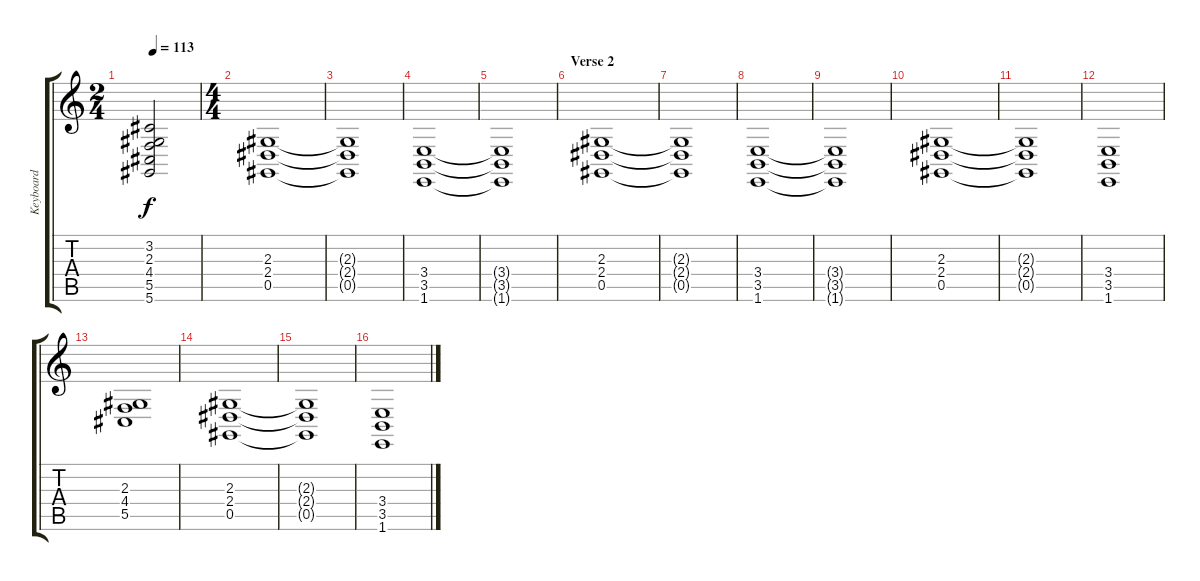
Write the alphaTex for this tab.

\track ("Keyboard" "Keyboard") {instrument pad2warm}
\staff {score tabs}
\tuning (Eb4 Bb3 Gb3 Db3 Ab2 Eb2) {hide}
\ts (2 4)
\tempo 113
\clef g2
\ks c
(3.2 2.3 4.4 5.5 5.6).2{dy f} |
\ts (4 4)
(2.3 2.4 0.5).1 |
(2.3{t} 2.4{t} 0.5{t}).1 |
(3.4 3.5 1.6).1 |
(3.4{t} 3.5{t} 1.6{t}).1 |
\section ("" "Verse 2")
(2.3 2.4 0.5).1 |
(2.3{t} 2.4{t} 0.5{t}).1 |
(3.4 3.5 1.6).1 |
(3.4{t} 3.5{t} 1.6{t}).1 |
(2.3 2.4 0.5).1 |
(2.3{t} 2.4{t} 0.5{t}).1 |
(3.4 3.5 1.6).1 |
(2.3 4.4 5.5).1 |
(2.3 2.4 0.5).1 |
(2.3{t} 2.4{t} 0.5{t}).1 |
(3.4 3.5 1.6).1
